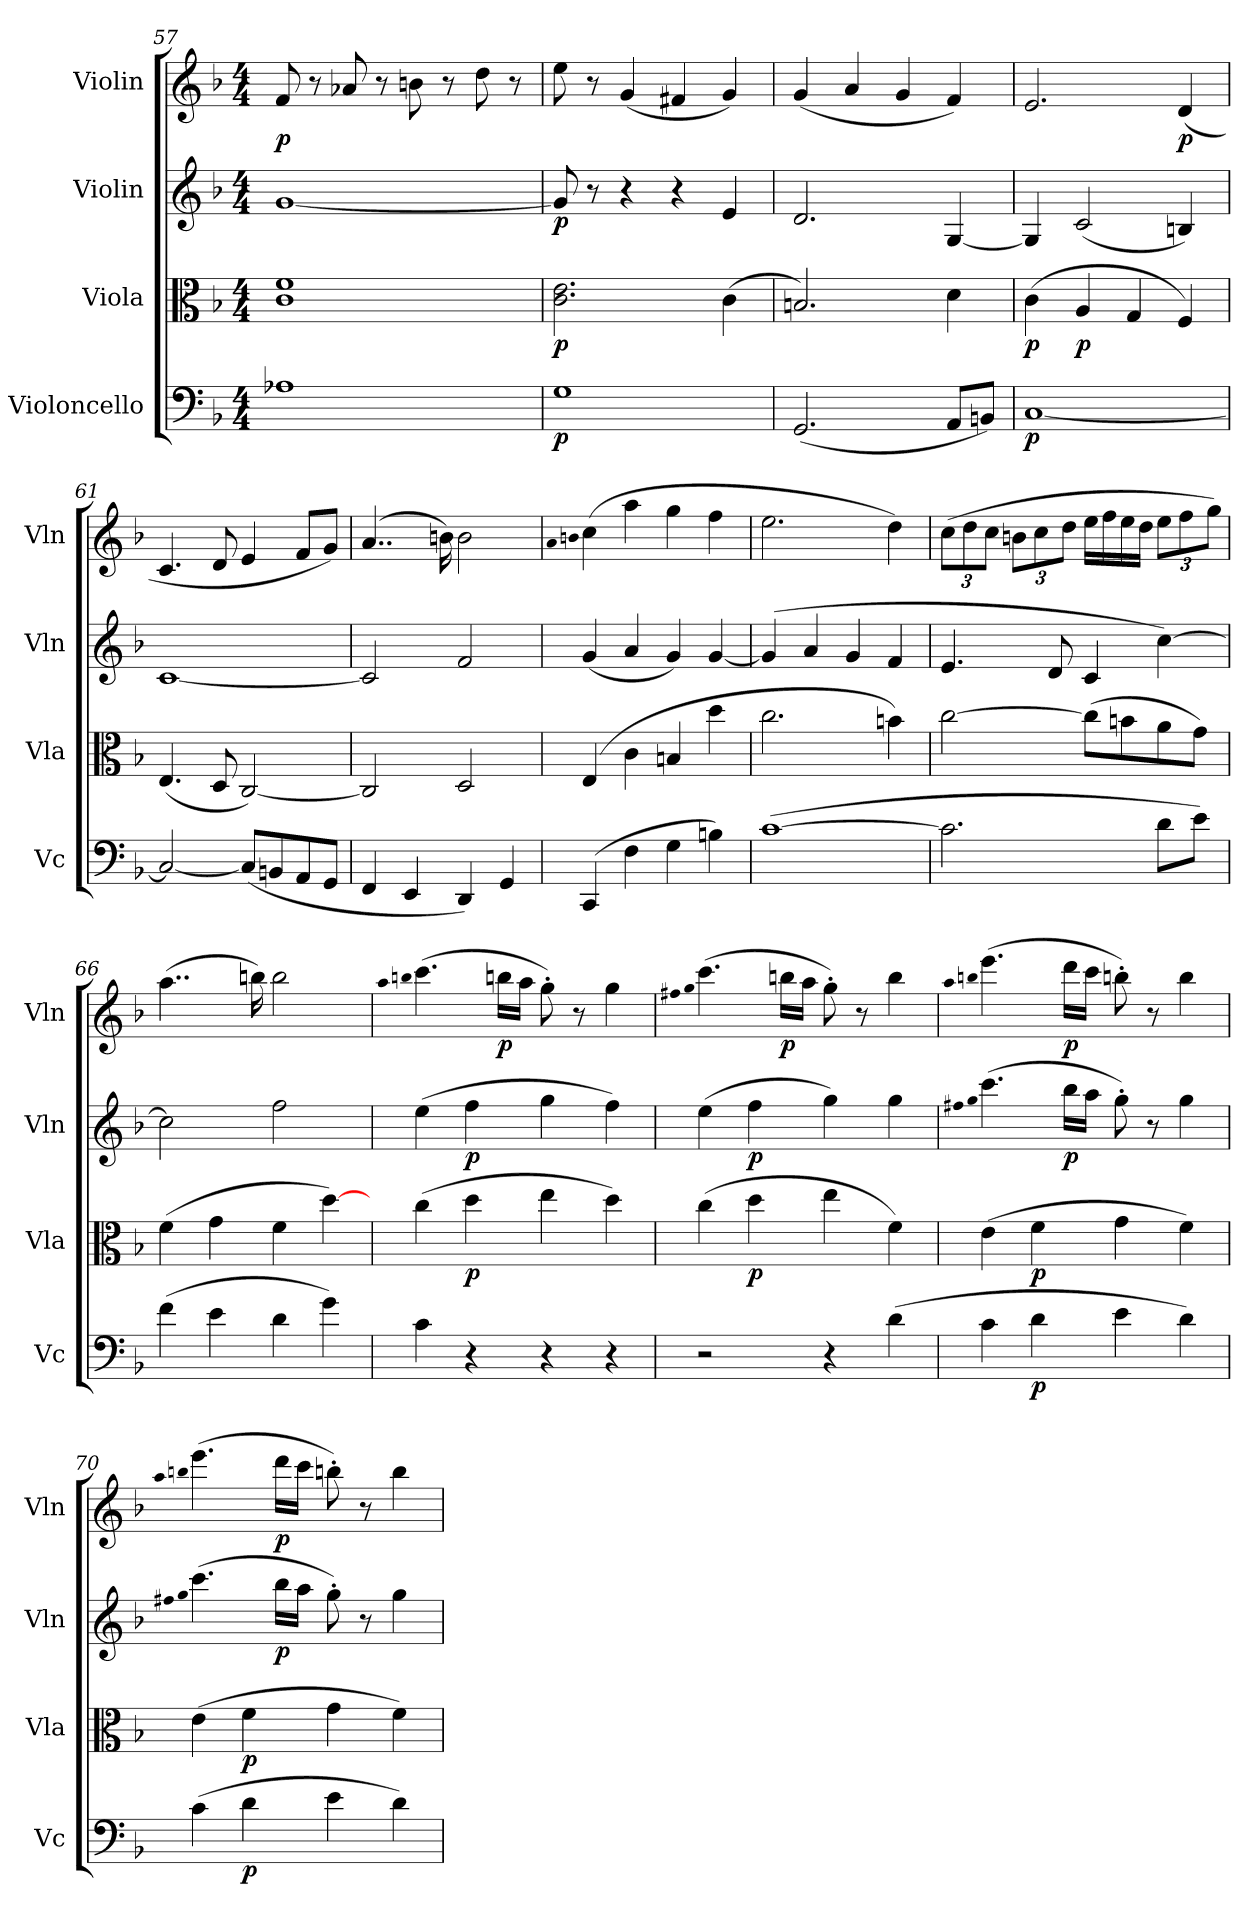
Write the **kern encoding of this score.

**kern	**dynam	**kern	**dynam	**kern	**dynam	**kern	**dynam
*part4	*part4	*part3	*part3	*part2	*part2	*part1	*part1
*staff4	*staff4	*staff3	*staff3	*staff2	*staff2	*staff1	*staff1
*I"Violoncello	*	*I"Viola	*	*I"Violin	*	*I"Violin	*
*I'Vc	*	*I'Vla	*	*I'Vln	*	*I'Vln	*
*clefF4	*	*clefC3	*	*clefG2	*	*clefG2	*
*k[b-]	*	*k[b-]	*	*k[b-]	*	*k[b-]	*
*F:	*	*F:	*	*F:	*	*F:	*
*M4/4	*	*M4/4	*	*M4/4	*	*M4/4	*
=57	=57	=57	=57	=57	=57	=57	=57
1A-X	.	1c 1f	.	[1g	.	8f/	p
.	.	.	.	.	.	8r	.
.	.	.	.	.	.	8a-X/	.
.	.	.	.	.	.	8r	.
.	.	.	.	.	.	8bn\	.
.	.	.	.	.	.	8r	.
.	.	.	.	.	.	8dd\	.
.	.	.	.	.	.	8r	.
=58	=58	=58	=58	=58	=58	=58	=58
1G	p	2.c\ 2.e\	p	8g/]	p	8ee\	.
.	.	.	.	8r	.	8r	.
.	.	.	.	4r	.	(4g/	.
.	.	.	.	4r	.	4f#X/	.
.	.	(4c\	.	4e/	.	4g/)	.
=59	=59	=59	=59	=59	=59	=59	=59
(2.GG/	.	2.Bn/)	.	2.d/	.	(4g/	.
.	.	.	.	.	.	4a/	.
.	.	.	.	.	.	4g/	.
8AA/L	.	4d\	.	[4G/	.	4f/)	.
8BBn/J)	.	.	.	.	.	.	.
=60	=60	=60	=60	=60	=60	=60	=60
[1C	p	(4c\	p	4G/]	.	2.e/	.
.	.	4A/	p	(2c/	.	.	.
.	.	4G/	.	.	.	.	.
.	.	4F/)	.	4Bn/)	.	(4d/	p
=61	=61	=61	=61	=61	=61	=61	=61
2C/_	.	(4.E/	.	[1c	.	4.c/	.
.	.	8D/	.	.	.	8d/	.
(8C/L]	.	[2C/)	.	.	.	4e/	.
8BBn/	.	.	.	.	.	.	.
8AA/	.	.	.	.	.	8f/L	.
8GG/J	.	.	.	.	.	8g/J)	.
=62	=62	=62	=62	=62	=62	=62	=62
4FF/	.	2C/]	.	2c/]	.	(4..a/	.
4EE/	.	.	.	.	.	.	.
.	.	.	.	.	.	16bn\)	.
4DD/)	.	2D/	.	2f/	.	2b\	.
4GG/	.	.	.	.	.	.	.
=63	=63	=63	=63	=63	=63	=63	=63
.	.	.	.	.	.	qa	.
.	.	.	.	.	.	qbn	.
(4CC/	.	(4E/	.	(4g/	.	(4cc\	.
4F\	.	4c\	.	4a/	.	4aa\	.
4G\	.	4Bn/	.	4g/)	.	4gg\	.
4Bn\)	.	4dd\	.	[4g/	.	4ff\	.
=64	=64	=64	=64	=64	=64	=64	=64
([1c	.	2.cc\	.	(4g/]	.	2.ee\	.
.	.	.	.	4a/	.	.	.
.	.	.	.	4g/	.	.	.
.	.	4bn\)	.	4f/	.	4dd\)	.
=65	=65	=65	=65	=65	=65	=65	=65
2.c\]	.	[2cc\	.	4.e/	.	(12cc\L	.
.	.	.	.	.	.	12dd\	.
.	.	.	.	.	.	12cc\J	.
.	.	.	.	.	.	12bn\L	.
.	.	.	.	.	.	12cc\	.
.	.	.	.	8d/	.	.	.
.	.	.	.	.	.	12dd\J	.
.	.	(8cc\L]	.	4c/	.	16ee\LL	.
.	.	.	.	.	.	16ff\	.
.	.	8bn\	.	.	.	16ee\	.
.	.	.	.	.	.	16dd\JJ	.
8d\L	.	8a\	.	[4cc\)	.	12ee\L	.
.	.	.	.	.	.	12ff\	.
8e\J)	.	8g\J)	.	.	.	.	.
.	.	.	.	.	.	12gg\J)	.
=66	=66	=66	=66	=66	=66	=66	=66
(4f\	.	(4f\	.	2cc\]	.	(4..aa\	.
4e\	.	4g\	.	.	.	.	.
.	.	.	.	.	.	16bbn\)	.
4d\	.	4f\	.	2ff\	.	2bb\	.
4g\)	.	[4dd\)	.	.	.	.	.
=67	=67	=67	=67	=67	=67	=67	=67
.	.	.	.	.	.	qaa	.
.	.	.	.	.	.	qbbn	.
4c\	.	(4cc\	.	(4ee\	.	(4.ccc\	.
4r	.	4dd\	p	4ff\	p	.	.
.	.	.	.	.	.	16bbn\LL	p
.	.	.	.	.	.	16aa\JJ	.
4r	.	4ee\	.	4gg\	.	8gg'\)	.
.	.	.	.	.	.	8r	.
4r	.	4dd\)	.	4ff\)	.	4gg\	.
=68	=68	=68	=68	=68	=68	=68	=68
.	.	.	.	.	.	qff#X	.
.	.	.	.	.	.	qgg	.
2r	.	(4cc\	.	(4ee\	.	(4.ccc\	.
.	.	4dd\	p	4ff\	p	.	.
.	.	.	.	.	.	16bbn\LL	p
.	.	.	.	.	.	16aa\JJ	.
4r	.	4ee\	.	4gg\)	.	8gg'\)	.
.	.	.	.	.	.	8r	.
(4d\	.	4f\)	.	4gg\	.	4bb\	.
=69	=69	=69	=69	=69	=69	=69	=69
.	.	.	.	qff#X	.	qaa	.
.	.	.	.	qgg	.	qbbn	.
4c\	.	(4e\	.	(4.ccc\	.	(4.eee\	.
4d\	p	4f\	p	.	.	.	.
.	.	.	.	16bb-\LL	p	16ddd\LL	p
.	.	.	.	16aa\JJ	.	16ccc\JJ	.
4e\	.	4g\	.	8gg'\)	.	8bbn'\)	.
.	.	.	.	8r	.	8r	.
4d\)	.	4f\)	.	4gg\	.	4bb\	.
=70	=70	=70	=70	=70	=70	=70	=70
.	.	.	.	qff#X	.	qaa	.
.	.	.	.	qgg	.	qbbn	.
(4c\	.	(4e\	.	(4.ccc\	.	(4.eee\	.
4d\	p	4f\	p	.	.	.	.
.	.	.	.	16bb-\LL	p	16ddd\LL	p
.	.	.	.	16aa\JJ	.	16ccc\JJ	.
4e\	.	4g\	.	8gg'\)	.	8bbn'\)	.
.	.	.	.	8r	.	8r	.
4d\)	.	4f\)	.	4gg\	.	4bb\	.
=	=	=	=	=	=	=	=
*-	*-	*-	*-	*-	*-	*-	*-
